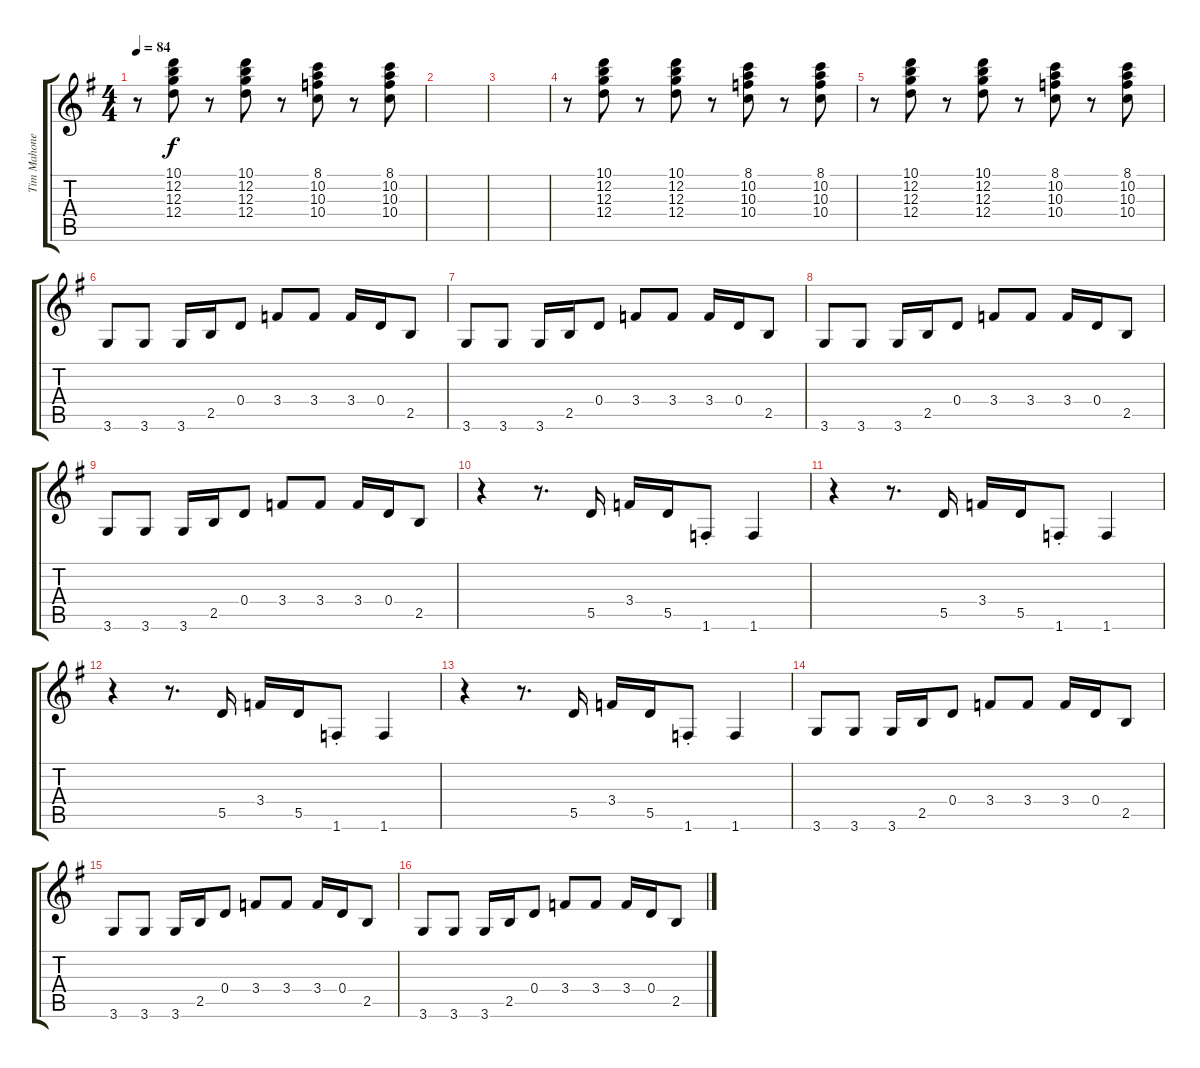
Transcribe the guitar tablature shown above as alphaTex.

\track ("Tim Mahoney (Guitar 1)" "Tim Mahone") {instrument distortionguitar}
\staff {score tabs}
\tuning (E4 B3 G3 D3 A2 E2) {hide}
\ts (4 4)
\tempo 84
\clef g2
\ks g
r.8{dy f} (10.1 12.2 12.3 12.4).8 r.8 (10.1 12.2 12.3 12.4).8 r.8 (8.1 10.2 10.3 10.4).8 r.8 (8.1 10.2 10.3 10.4).8 |
|
|
r.8 (10.1 12.2 12.3 12.4).8 r.8 (10.1 12.2 12.3 12.4).8 r.8 (8.1 10.2 10.3 10.4).8 r.8 (8.1 10.2 10.3 10.4).8 |
r.8 (10.1 12.2 12.3 12.4).8 r.8 (10.1 12.2 12.3 12.4).8 r.8 (8.1 10.2 10.3 10.4).8 r.8 (8.1 10.2 10.3 10.4).8 |
3.6.8 3.6.8 3.6.16 2.5.16 0.4.8 3.4.8 3.4.8 3.4.16 0.4.16 2.5.8 |
3.6.8 3.6.8 3.6.16 2.5.16 0.4.8 3.4.8 3.4.8 3.4.16 0.4.16 2.5.8 |
3.6.8 3.6.8 3.6.16 2.5.16 0.4.8 3.4.8 3.4.8 3.4.16 0.4.16 2.5.8 |
3.6.8 3.6.8 3.6.16 2.5.16 0.4.8 3.4.8 3.4.8 3.4.16 0.4.16 2.5.8 |
r.4 r.8{d} 5.5.16 3.4.16 5.5.16 1.6{st}.8 1.6.4 |
r.4 r.8{d} 5.5.16 3.4.16 5.5.16 1.6{st}.8 1.6.4 |
r.4 r.8{d} 5.5.16 3.4.16 5.5.16 1.6{st}.8 1.6.4 |
r.4 r.8{d} 5.5.16 3.4.16 5.5.16 1.6{st}.8 1.6.4 |
3.6.8 3.6.8 3.6.16 2.5.16 0.4.8 3.4.8 3.4.8 3.4.16 0.4.16 2.5.8 |
3.6.8 3.6.8 3.6.16 2.5.16 0.4.8 3.4.8 3.4.8 3.4.16 0.4.16 2.5.8 |
3.6.8 3.6.8 3.6.16 2.5.16 0.4.8 3.4.8 3.4.8 3.4.16 0.4.16 2.5.8
